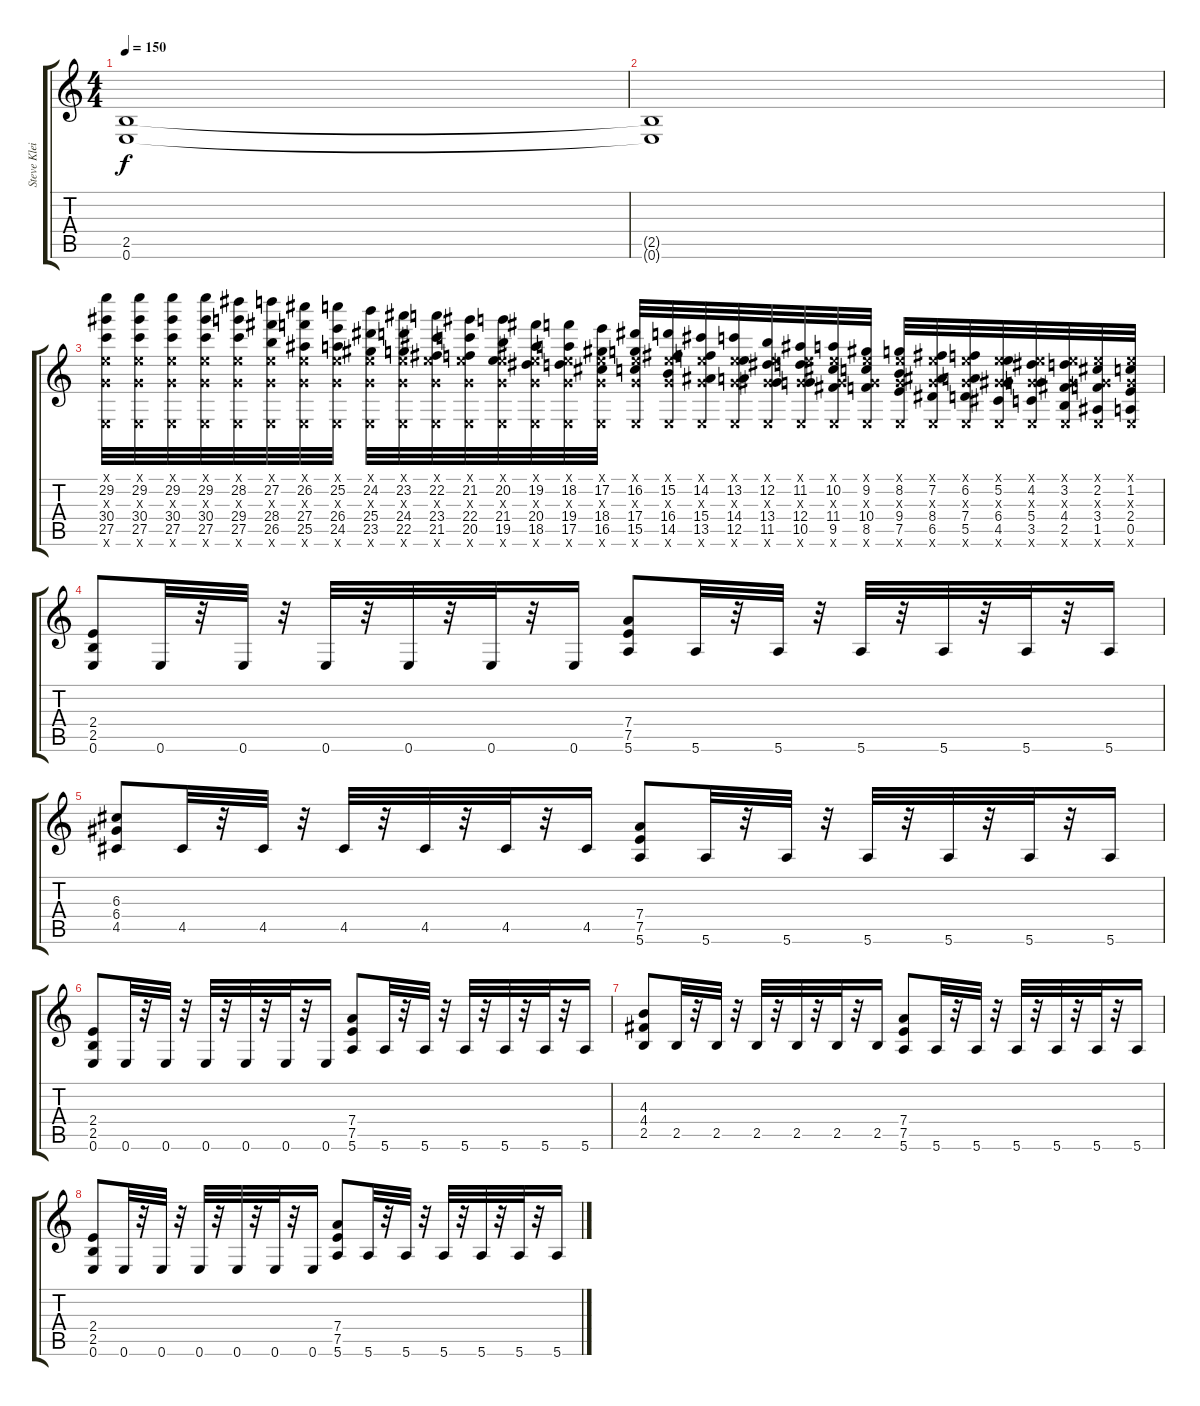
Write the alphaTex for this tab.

\track ("Steve Klein - Rhytm Guitar" "Steve Klei") {instrument overdrivenguitar}
\staff {score tabs}
\tuning (E4 B3 G3 D3 A2 E2) {hide}
\ts (4 4)
\tempo 150
\clef g2
\ks c
(2.5{t} 0.6{t}).1{dy f} |
(2.5{t} 0.6{t}).1 |
(0.1{x} 29.2 0.3{x} 30.4 27.5 0.6{x}).32 (0.1{x} 29.2 0.3{x} 30.4 27.5 0.6{x}).32 (0.1{x} 29.2 0.3{x} 30.4 27.5 0.6{x}).32 (0.1{x} 29.2 0.3{x} 30.4 27.5 0.6{x}).32 (0.1{x} 28.2 0.3{x} 29.4 27.5 0.6{x}).32 (0.1{x} 27.2 0.3{x} 28.4 26.5 0.6{x}).32 (0.1{x} 26.2 0.3{x} 27.4 25.5 0.6{x}).32 (0.1{x} 25.2 0.3{x} 26.4 24.5 0.6{x}).32 (0.1{x} 24.2 0.3{x} 25.4 23.5 0.6{x}).32 (0.1{x} 23.2 0.3{x} 24.4 22.5 0.6{x}).32 (0.1{x} 22.2 0.3{x} 23.4 21.5 0.6{x}).32 (0.1{x} 21.2 0.3{x} 22.4 20.5 0.6{x}).32 (0.1{x} 20.2 0.3{x} 21.4 19.5 0.6{x}).32 (0.1{x} 19.2 0.3{x} 20.4 18.5 0.6{x}).32 (0.1{x} 18.2 0.3{x} 19.4 17.5 0.6{x}).32 (0.1{x} 17.2 0.3{x} 18.4 16.5 0.6{x}).32 (0.1{x} 16.2 0.3{x} 17.4 15.5 0.6{x}).32 (0.1{x} 15.2 0.3{x} 16.4 14.5 0.6{x}).32 (0.1{x} 14.2 0.3{x} 15.4 13.5 0.6{x}).32 (0.1{x} 13.2 0.3{x} 14.4 12.5 0.6{x}).32 (0.1{x} 12.2 0.3{x} 13.4 11.5 0.6{x}).32 (0.1{x} 11.2 0.3{x} 12.4 10.5 0.6{x}).32 (0.1{x} 10.2 0.3{x} 11.4 9.5 0.6{x}).32 (0.1{x} 9.2 0.3{x} 10.4 8.5 0.6{x}).32 (0.1{x} 8.2 0.3{x} 9.4 7.5 0.6{x}).32 (0.1{x} 7.2 0.3{x} 8.4 6.5 0.6{x}).32 (0.1{x} 6.2 0.3{x} 7.4 5.5 0.6{x}).32 (0.1{x} 5.2 0.3{x} 6.4 4.5 0.6{x}).32 (0.1{x} 4.2 0.3{x} 5.4 3.5 0.6{x}).32 (0.1{x} 3.2 0.3{x} 4.4 2.5 0.6{x}).32 (0.1{x} 2.2 0.3{x} 3.4 1.5 0.6{x}).32 (0.1{x} 1.2 0.3{x} 2.4 0.5 0.6{x}).32 |
(2.4 2.5 0.6).8 0.6.32 r.32 0.6.32 r.32 0.6.32 r.32 0.6.32 r.32 0.6.32 r.32 0.6.16 (7.4 7.5 5.6).8 5.6.32 r.32 5.6.32 r.32 5.6.32 r.32 5.6.32 r.32 5.6.32 r.32 5.6.16 |
(6.3 6.4 4.5).8 4.5.32 r.32 4.5.32 r.32 4.5.32 r.32 4.5.32 r.32 4.5.32 r.32 4.5.16 (7.4 7.5 5.6).8 5.6.32 r.32 5.6.32 r.32 5.6.32 r.32 5.6.32 r.32 5.6.32 r.32 5.6.16 |
(2.4 2.5 0.6).8 0.6.32 r.32 0.6.32 r.32 0.6.32 r.32 0.6.32 r.32 0.6.32 r.32 0.6.16 (7.4 7.5 5.6).8 5.6.32 r.32 5.6.32 r.32 5.6.32 r.32 5.6.32 r.32 5.6.32 r.32 5.6.16 |
(4.3 4.4 2.5).8 2.5.32 r.32 2.5.32 r.32 2.5.32 r.32 2.5.32 r.32 2.5.32 r.32 2.5.16 (7.4 7.5 5.6).8 5.6.32 r.32 5.6.32 r.32 5.6.32 r.32 5.6.32 r.32 5.6.32 r.32 5.6.16 |
(2.4 2.5 0.6).8 0.6.32 r.32 0.6.32 r.32 0.6.32 r.32 0.6.32 r.32 0.6.32 r.32 0.6.16 (7.4 7.5 5.6).8 5.6.32 r.32 5.6.32 r.32 5.6.32 r.32 5.6.32 r.32 5.6.32 r.32 5.6.16
